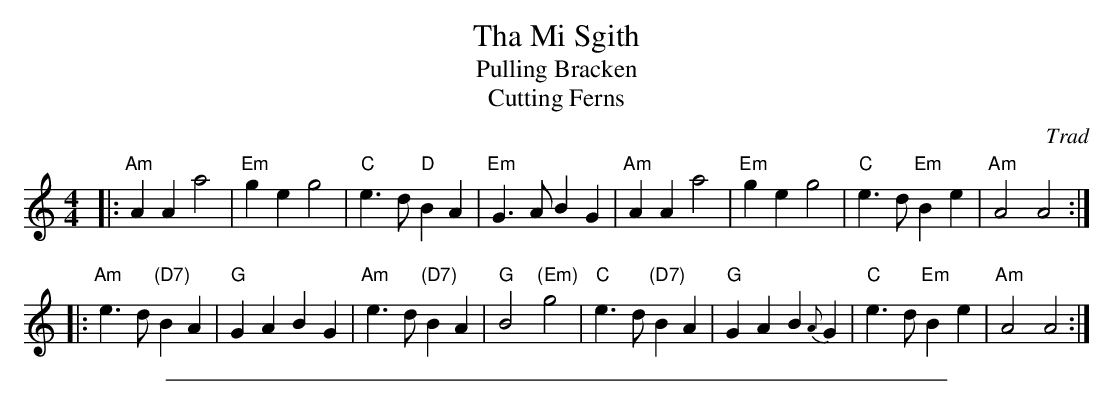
X:1
T: Tha Mi Sgith
T: Pulling Bracken
T: Cutting Ferns
C: Trad
M: 4/4
L: 1/4
K: Am
|:\
"Am"AA a2 | "Em"ge g2 | "C"e>d "D"BA | "Em"G>A BG |\
"Am"AA a2 | "Em"ge g2 | "C"e>d "Em"Be | "Am"A2 A2 :|
|:\
"Am"e>d "(D7)"BA | "G"GA BG | "Am"e>d "(D7)"BA | "G"B2 "(Em)"g2 |\
"C"e>d "(D7)"BA | "G"GA B{A}G | "C"e>d "Em"Be | "Am"A2 A2 :|
